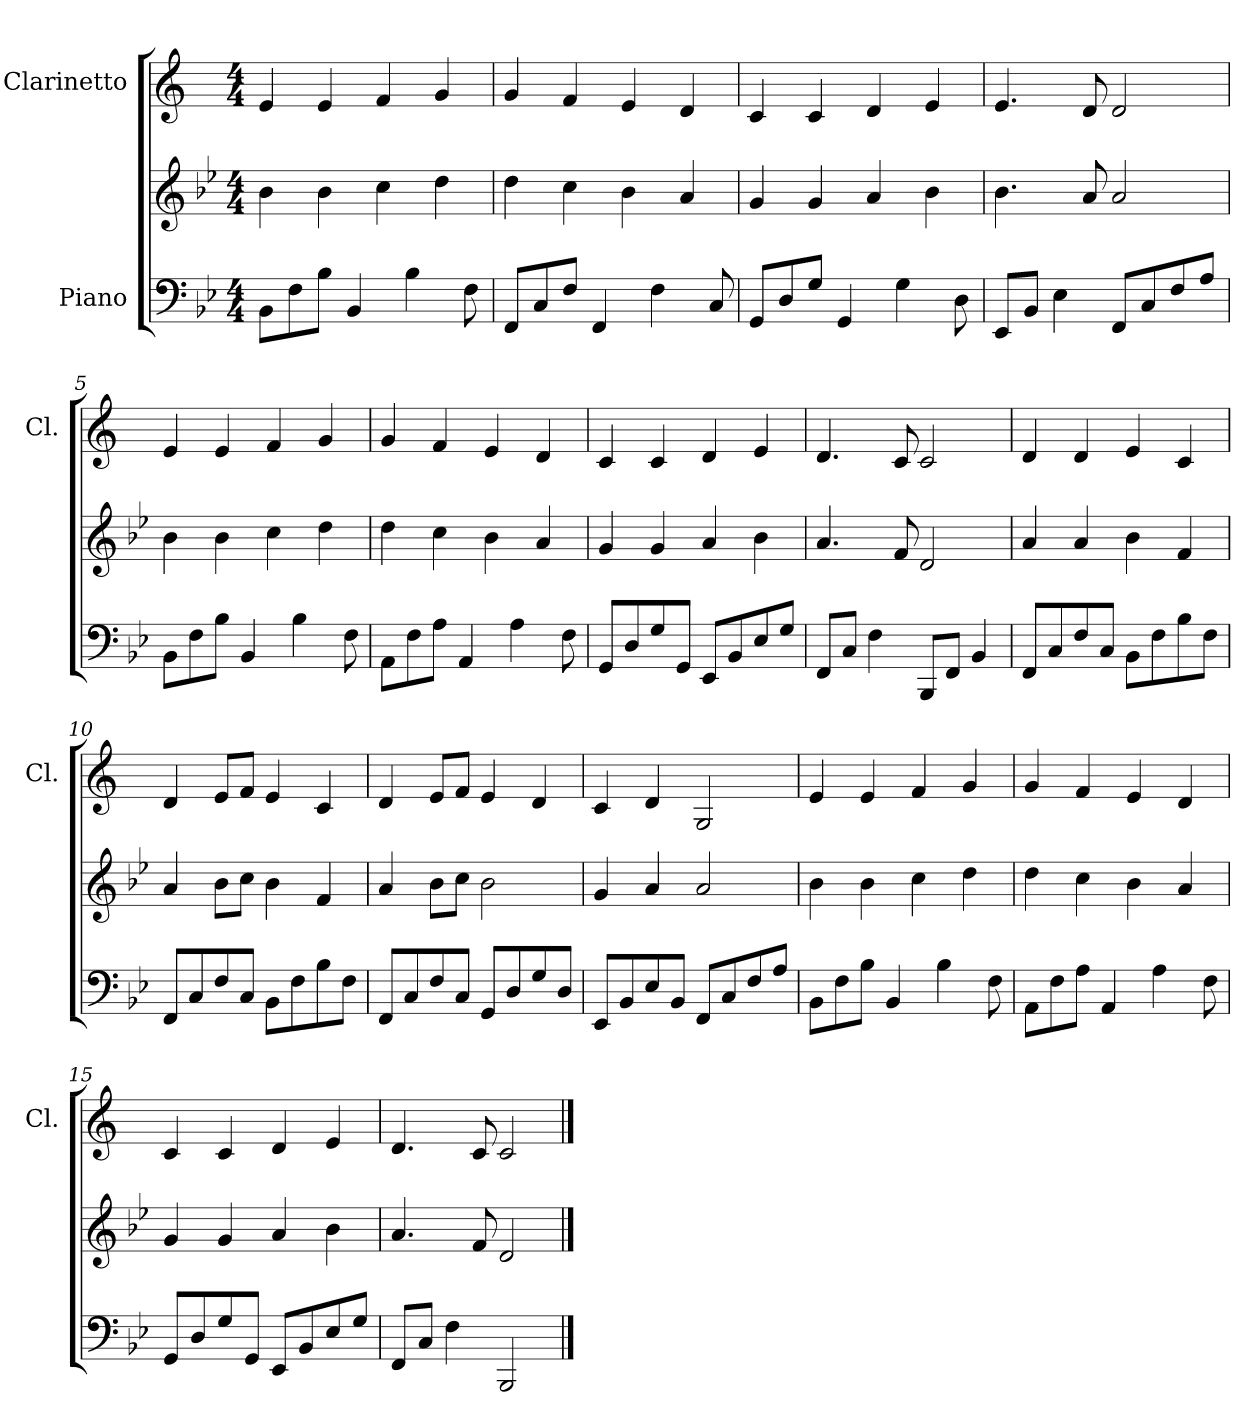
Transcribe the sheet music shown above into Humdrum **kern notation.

**kern	**kern	**kern
*part2	*part2	*part1
*staff3	*staff2	*staff1
*I"Piano	*	*I"Clarinetto
*	*	*I'Cl.
*clefF4	*clefG2	*clefG2
*	*	*ITrd1c2
*k[b-e-]	*k[b-e-]	*k[b-e-]
*M4/4	*M4/4	*M4/4
*MM100	*MM100	*MM100
=1	=1	=1
8BB-\L	4b-\	4d/
8F\	.	.
8B-\J	4b-\	4d/
4BB-/	.	.
.	4cc\	4e-/
4B-\	.	.
.	4dd\	4f/
8F\	.	.
=2	=2	=2
8FF/L	4dd\	4f/
8C/	.	.
8F/J	4cc\	4e-/
4FF/	.	.
.	4b-\	4d/
4F\	.	.
.	4a/	4c/
8C/	.	.
=3	=3	=3
8GG/L	4g/	4B-/
8D/	.	.
8G/J	4g/	4B-/
4GG/	.	.
.	4a/	4c/
4G\	.	.
.	4b-\	4d/
8D\	.	.
=4	=4	=4
8EE-/L	4.b-\	4.d/
8BB-/J	.	.
4E-\	.	.
.	8a/	8c/
8FF/L	2a/	2c/
8C/	.	.
8F/	.	.
8A/J	.	.
!!LO:LB:g=z
=5	=5	=5
8BB-\L	4b-\	4d/
8F\	.	.
8B-\J	4b-\	4d/
4BB-/	.	.
.	4cc\	4e-/
4B-\	.	.
.	4dd\	4f/
8F\	.	.
=6	=6	=6
8AA\L	4dd\	4f/
8F\	.	.
8A\J	4cc\	4e-/
4AA/	.	.
.	4b-\	4d/
4A\	.	.
.	4a/	4c/
8F\	.	.
=7	=7	=7
8GG/L	4g/	4B-/
8D/	.	.
8G/	4g/	4B-/
8GG/J	.	.
8EE-/L	4a/	4c/
8BB-/	.	.
8E-/	4b-\	4d/
8G/J	.	.
=8	=8	=8
8FF/L	4.a/	4.c/
8C/J	.	.
4F\	.	.
.	8f/	8B-/
8BBB-/L	2d/	2B-/
8FF/J	.	.
4BB-/	.	.
!!LO:LB:g=z
=9	=9	=9
8FF/L	4a/	4c/
8C/	.	.
8F/	4a/	4c/
8C/J	.	.
8BB-\L	4b-\	4d/
8F\	.	.
8B-\	4f/	4B-/
8F\J	.	.
=10	=10	=10
8FF/L	4a/	4c/
8C/	.	.
8F/	8b-\L	8d/L
8C/J	8cc\J	8e-/J
8BB-\L	4b-\	4d/
8F\	.	.
8B-\	4f/	4B-/
8F\J	.	.
=11	=11	=11
8FF/L	4a/	4c/
8C/	.	.
8F/	8b-\L	8d/L
8C/J	8cc\J	8e-/J
8GG/L	2b-\	4d/
8D/	.	.
8G/	.	4c/
8D/J	.	.
=12	=12	=12
8EE-/L	4g/	4B-/
8BB-/	.	.
8E-/	4a/	4c/
8BB-/J	.	.
8FF/L	2a/	2F/
8C/	.	.
8F/	.	.
8A/J	.	.
!!LO:LB:g=z
=13	=13	=13
8BB-\L	4b-\	4d/
8F\	.	.
8B-\J	4b-\	4d/
4BB-/	.	.
.	4cc\	4e-/
4B-\	.	.
.	4dd\	4f/
8F\	.	.
=14	=14	=14
8AA\L	4dd\	4f/
8F\	.	.
8A\J	4cc\	4e-/
4AA/	.	.
.	4b-\	4d/
4A\	.	.
.	4a/	4c/
8F\	.	.
=15	=15	=15
8GG/L	4g/	4B-/
8D/	.	.
8G/	4g/	4B-/
8GG/J	.	.
8EE-/L	4a/	4c/
8BB-/	.	.
8E-/	4b-\	4d/
8G/J	.	.
=16	=16	=16
8FF/L	4.a/	4.c/
8C/J	.	.
4F\	.	.
.	8f/	8B-/
2BBB-/	2d/	2B-/
==	==	==
*-	*-	*-
